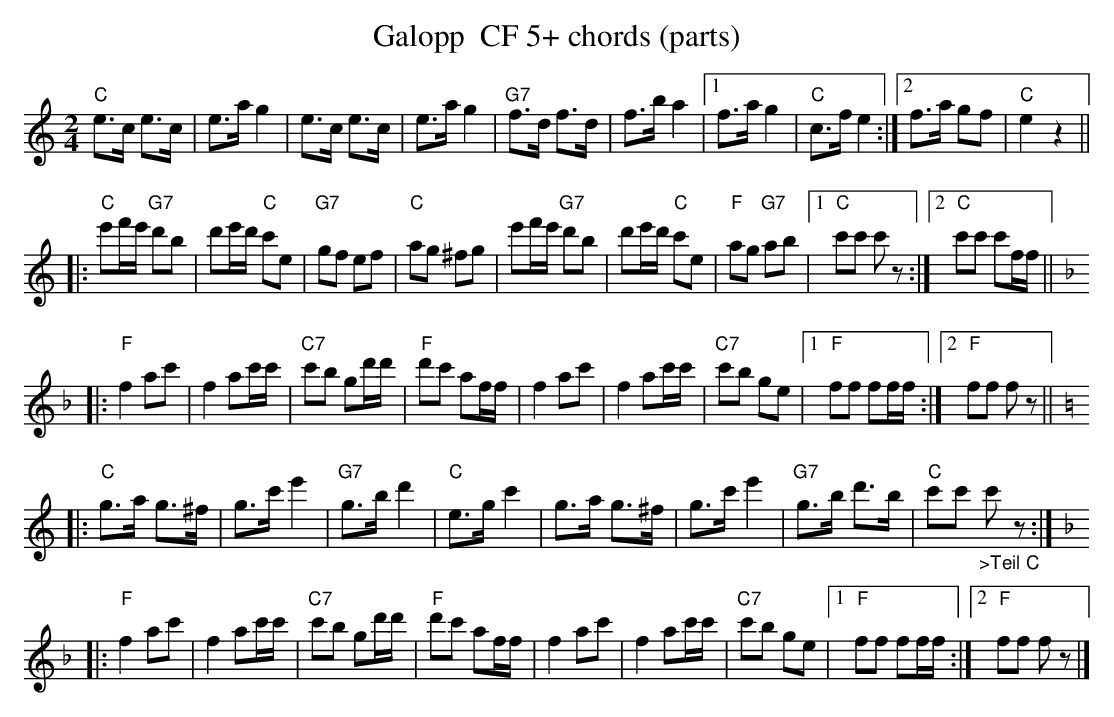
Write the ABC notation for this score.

X:1
T:Galopp  CF 5+ chords (parts)
M:2/4
L:1/8
K:C %%MIDI gchordon
"C"e>c e>c | e>ag2 | e>c e>c | e>ag2 | "G7"f>d f>d | f>ba2 |1 f>ag2 | "C"c>fe2 :|2 f>a gf | "C"e2z2 ||
|: "C"e'f'/2e'/2 "G7"d'b | d'e'/2d'/2 "C"c'e | "G7"gf ef | "C"ag ^fg | e'f'/2e'/2 "G7"d'b | d'e'/2d'/2 "C"c'e | "F"ag "G7"ab |1 "C"c'c' c'z :|2 "C"c'c' c'f/2f/2 || [K:F]
|: "F"f2 ac' | f2 ac'/2c'/2 | "C7"c'b gd'/2d'/2 | "F"d'c' af/2f/2 | f2 ac' | f2 ac'/2c'/2 | "C7"c'b ge |1 "F"ff ff/2f/2 :|2 "F"ff fz || [K:C]
|: "C"g>a g>^f | g>c'e'2 | "G7"g>bd'2 | "C"e>gc'2 | g>a g>^f | g>c'e'2 | "G7"g>b d'>b | "C"c'c' "_>Teil C"c'z :| [K:F]
|: "F"f2 ac' | f2 ac'/2c'/2 | "C7"c'b gd'/2d'/2 | "F"d'c' af/2f/2 | f2 ac' | f2 ac'/2c'/2 | "C7"c'b ge |1 "F"ff ff/2f/2 :|2 "F"ff fz |]
